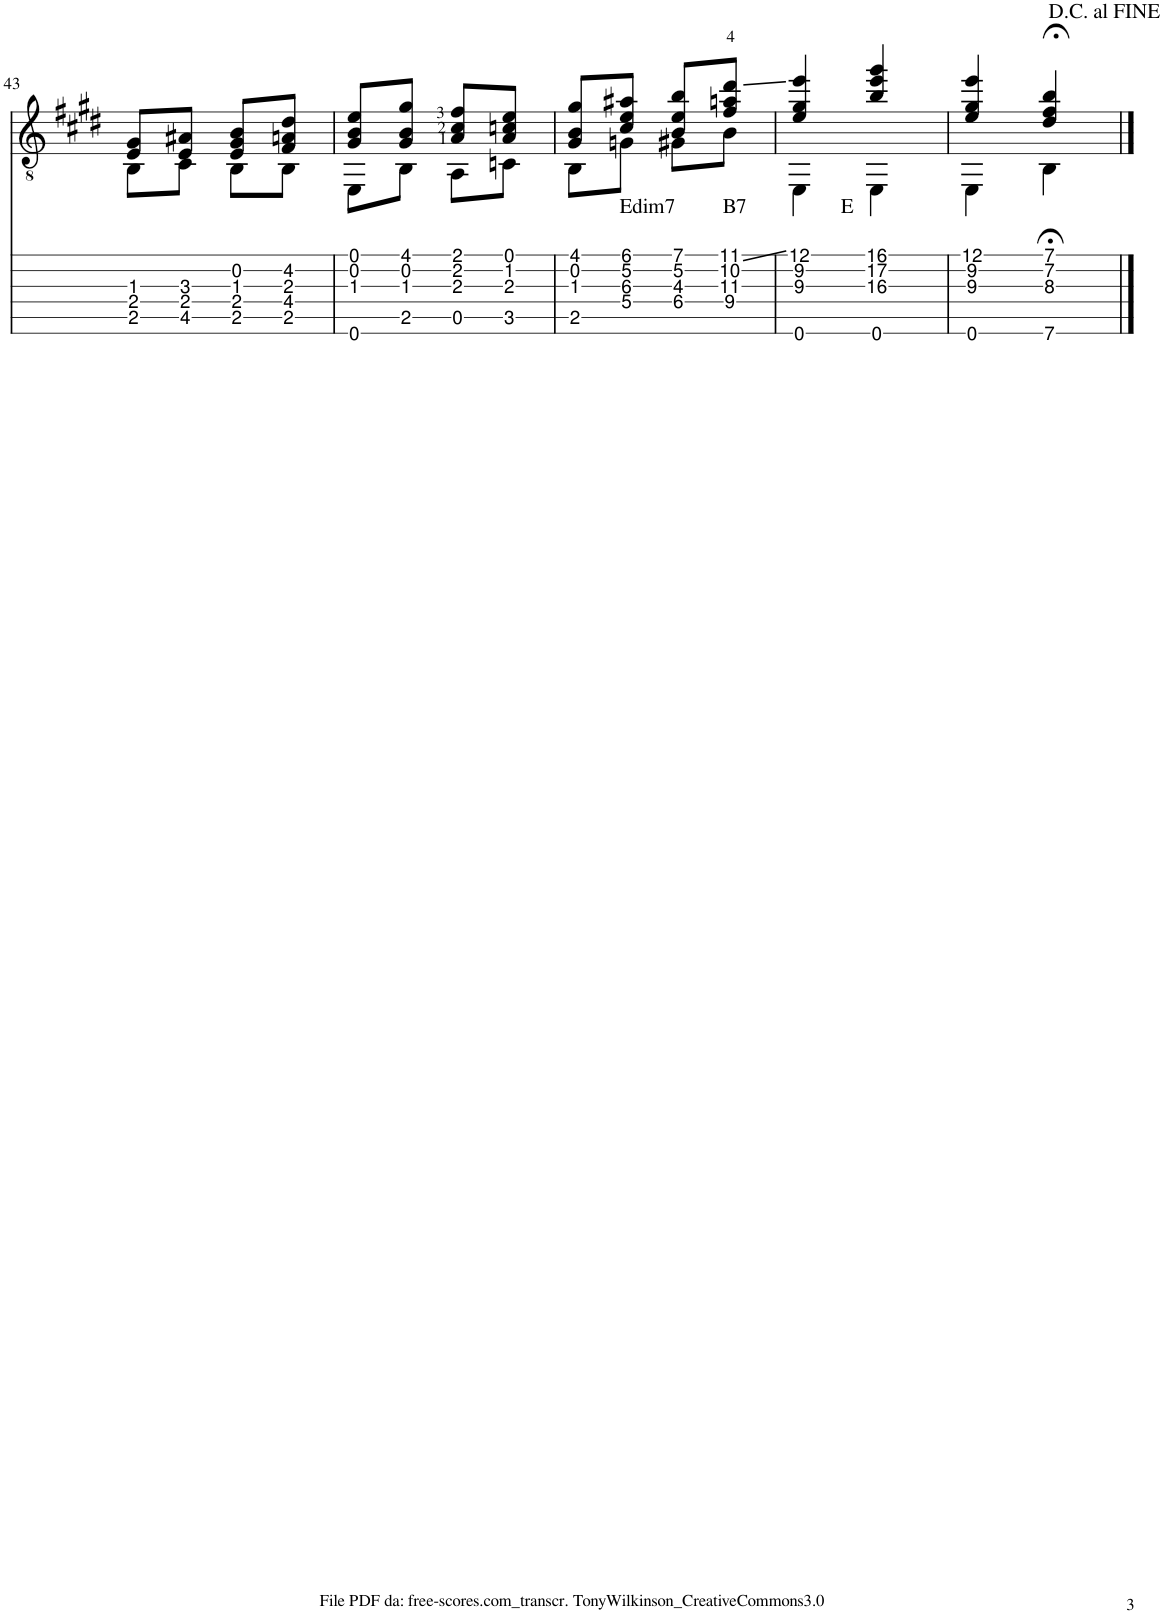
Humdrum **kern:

**kern	**kern
*part1	*part1
*staff2	*staff1
*I"Guitar	*
*I'Guit.	*
!!LO:PB:g=z
*	*clefGv2
*k[f#c#g#d#]	*k[f#c#g#d#]
*M2/4	*M2/4
=43	=43
*^	*^
8E\ 8G#\L	8BBL	8E/ 8G#/L	8BB\L
8E\ 8A#\J	8C#J	8E/ 8A#X/J	8C#\J
8E\ 8G#\ 8B\L	8BBL	8E/ 8G#/ 8B/L	8BB\L
8F#\ 8A\ 8d#\J	8BBJ	8F#/ 8An/ 8d#/J	8BB\J
=44	=44	=44	=44
8G#\ 8B\ 8e\L	8EEL	8G#/ 8B/ 8e/L	8EE\L
8G#\ 8B\ 8g#\J	8BBJ	8G#/ 8B/ 8g#/J	8BB\J
8A\ 8c#\ 8f#\L	8AAL	8A/ 8c#/ 8f#/L	8AA\L
8A\ 8c\ 8e\J	8CJ	8A/ 8cn/ 8e/J	8Cn\J
=45	=45	=45	=45
8G#\ 8B\ 8g#\L	8BBL	8G#/ 8B/ 8g#/L	8BB\L
!LO:TX:a:t=Edim7	!	!	!
8c#\ 8e\ 8a#\J	8GJ	8c#/ 8e/ 8a#X/J	8Gn\J
8B\ 8e\ 8b\L	8G#L	8B/ 8e/ 8b/L	8G#X\L
!LO:TX:a:t=B7	!	!	!
8f#\ 8a\ 8dd#\J	8BJ	8f#/ 8an/ 8dd#/J	8B\J
=46	=46	=46	=46
4e 4g# 4ee	4EE	4e/ 4g#/ 4ee/	4EE\
!LO:TX:a:t=E	!	!	!
4b 4ee 4gg#	4EE	4b/ 4ee/ 4gg#/	4EE\
=47	=47	=47	=47
4e 4g# 4ee	4EE	4e/ 4g#/ 4ee/	4EE\
4d#;< 4f#;< 4b;<	4BB	4d#/;< 4f#/;< 4b/;<	4BB\
*v	*v	*	*
*	*v	*v
==	==
*-	*-
